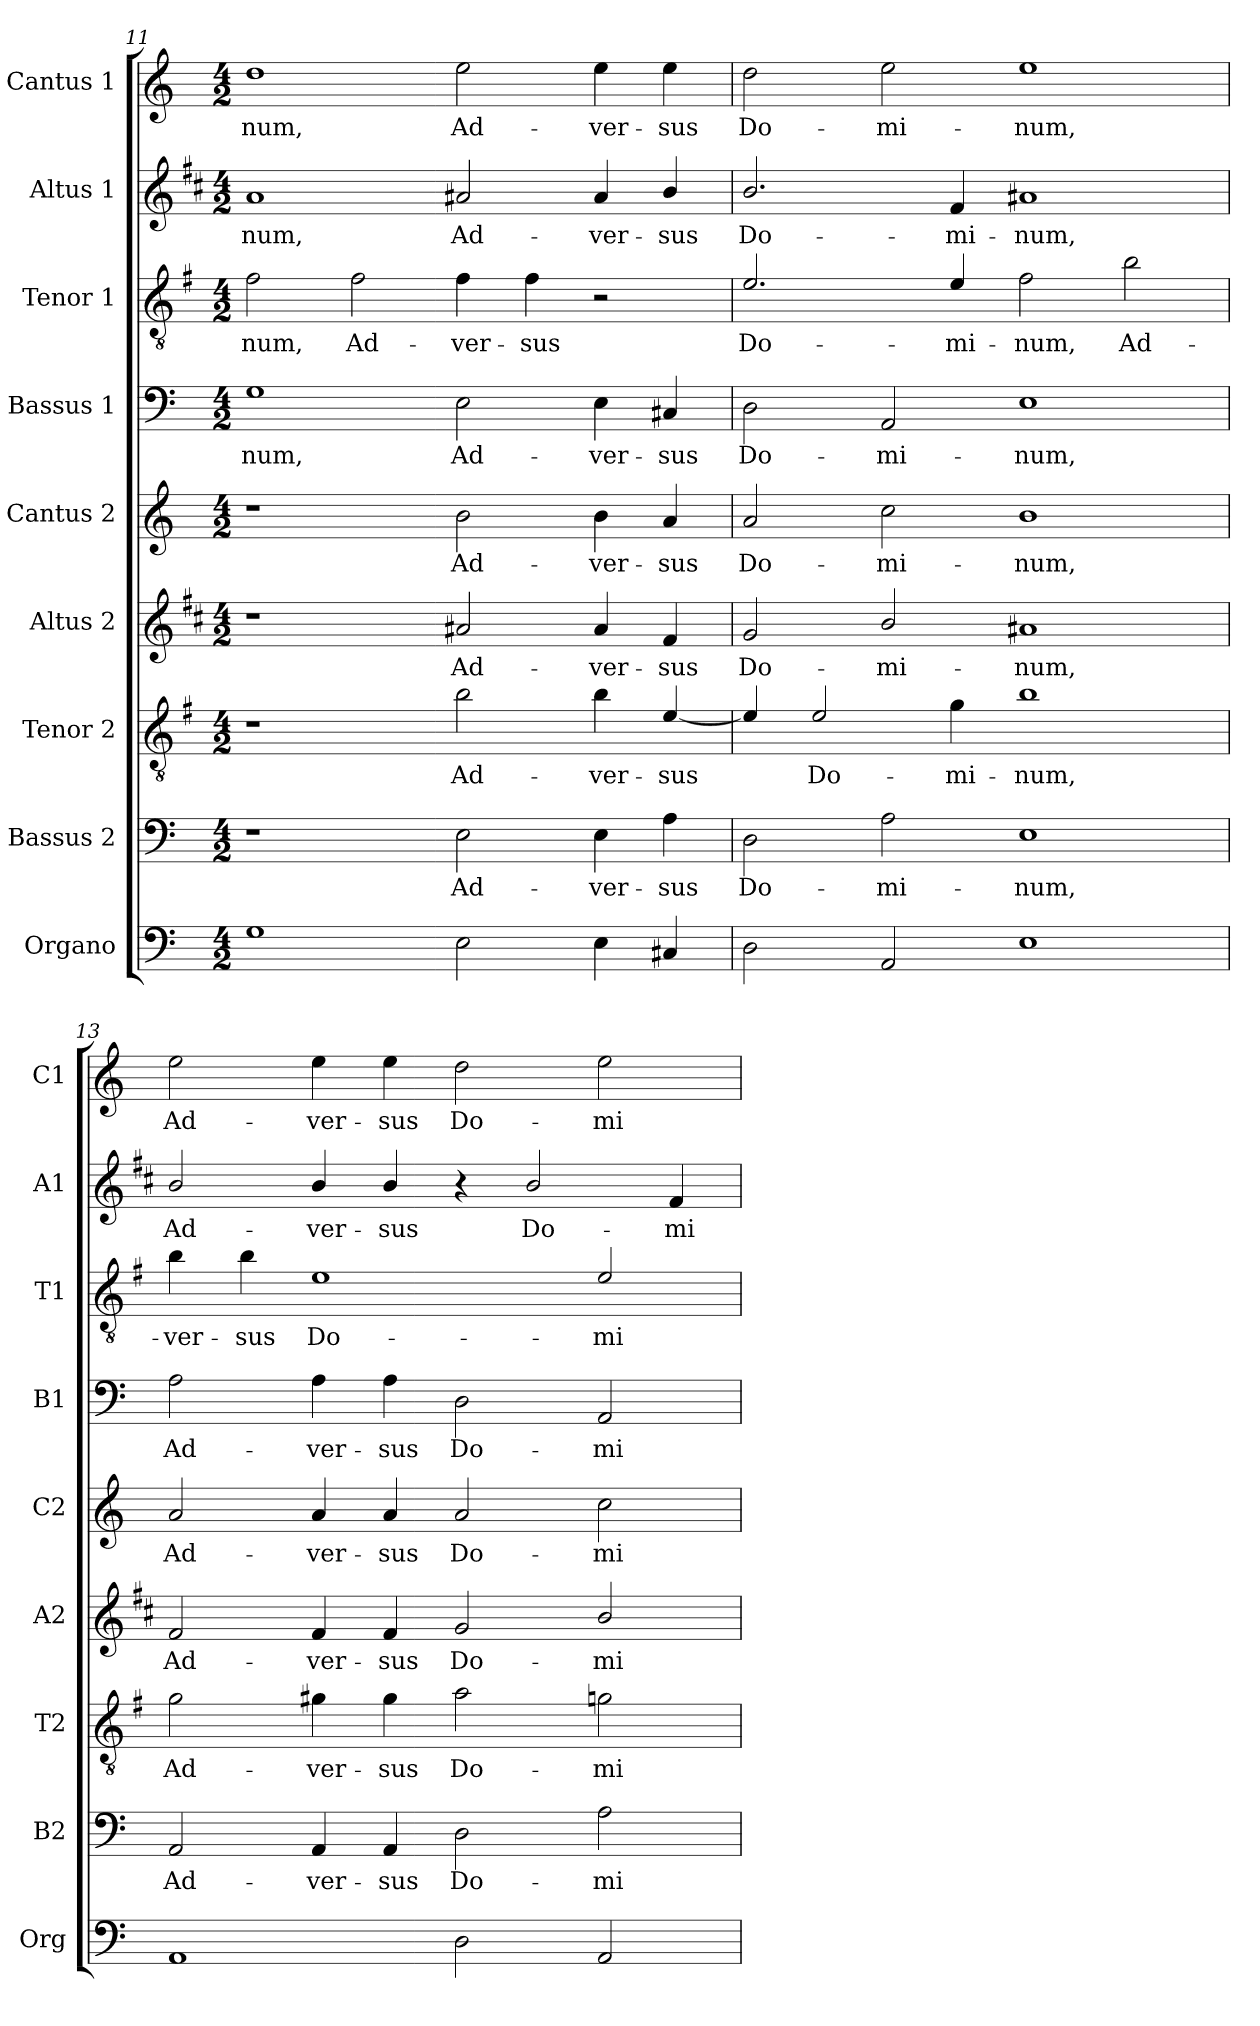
**kern	**kern	**text	**kern	**text	**kern	**text	**kern	**text	**kern	**text	**kern	**text	**kern	**text	**kern	**text
*part9	*part8	*part8	*part7	*part7	*part6	*part6	*part5	*part5	*part4	*part4	*part3	*part3	*part2	*part2	*part1	*part1
*staff9	*staff8	*staff8	*staff7	*staff7	*staff6	*staff6	*staff5	*staff5	*staff4	*staff4	*staff3	*staff3	*staff2	*staff2	*staff1	*staff1
*I"Organo	*I"Bassus 2	*	*I"Tenor 2	*	*I"Altus 2	*	*I"Cantus 2	*	*I"Bassus 1	*	*I"Tenor 1	*	*I"Altus 1	*	*I"Cantus 1	*
*I'Org	*I'B2	*	*I'T2	*	*I'A2	*	*I'C2	*	*I'B1	*	*I'T1	*	*I'A1	*	*I'C1	*
!!LO:PB:g=z
*clefF4	*clefF4	*	*clefGv2	*	*clefG2	*	*clefG2	*	*clefF4	*	*clefGv2	*	*clefG2	*	*clefG2	*
*	*	*	*ITrd4c7	*	*ITrd1c2	*	*	*	*	*	*ITrd4c7	*	*ITrd1c2	*	*	*
*k[]	*k[]	*	*k[]	*	*k[]	*	*k[]	*	*k[]	*	*k[]	*	*k[]	*	*k[]	*
*C:	*C:	*	*C:	*	*C:	*	*C:	*	*C:	*	*C:	*	*C:	*	*C:	*
*M4/2	*M4/2	*	*M4/2	*	*M4/2	*	*M4/2	*	*M4/2	*	*M4/2	*	*M4/2	*	*M4/2	*
=11	=11	=11	=11	=11	=11	=11	=11	=11	=11	=11	=11	=11	=11	=11	=11	=11
!	!	!	!	!	!	!	!	!	!	!LO:LY:b	!	!LO:LY:b	!	!LO:LY:b	!	!LO:LY:b
1G	1r	.	1r	.	1r	.	1r	.	1G	-num,	2B\	-num,	1g	-num,	1dd	-num,
!	!	!	!	!	!	!	!	!	!	!	!	!LO:LY:b	!	!	!	!
.	.	.	.	.	.	.	.	.	.	.	2B\	Ad-	.	.	.	.
!	!	!LO:LY:b	!	!LO:LY:b	!	!LO:LY:b	!	!LO:LY:b	!	!LO:LY:b	!	!LO:LY:b	!	!LO:LY:b	!	!LO:LY:b
2E\	2E\	Ad-	2e\	Ad-	2g#X/	Ad-	2b\	Ad-	2E\	Ad-	4B\	-ver-	2g#X/	Ad-	2ee\	Ad-
!	!	!	!	!	!	!	!	!	!	!	!	!LO:LY:b	!	!	!	!
.	.	.	.	.	.	.	.	.	.	.	4B\	-sus	.	.	.	.
!	!	!LO:LY:b	!	!LO:LY:b	!	!LO:LY:b	!	!LO:LY:b	!	!LO:LY:b	!	!	!	!LO:LY:b	!	!LO:LY:b
4E\	4E\	-ver-	4e\	-ver-	4g#/	-ver-	4b\	-ver-	4E\	-ver-	2r	.	4g#/	-ver-	4ee\	-ver-
!	!	!LO:LY:b	!	!LO:LY:b	!	!LO:LY:b	!	!LO:LY:b	!	!LO:LY:b	!	!	!	!LO:LY:b	!	!LO:LY:b
4C#X/	4A\	-sus	[4A/	-sus	4e/	-sus	4a/	-sus	4C#X/	-sus	.	.	4a/	-sus	4ee\	-sus
=12	=12	=12	=12	=12	=12	=12	=12	=12	=12	=12	=12	=12	=12	=12	=12	=12
!	!	!LO:LY:b	!	!	!	!LO:LY:b	!	!LO:LY:b	!	!LO:LY:b	!	!LO:LY:b	!	!LO:LY:b	!	!LO:LY:b
2D\	2D\	Do-	4A/]	.	2f/	Do-	2a/	Do-	2D\	Do-	2.A/	Do-	2.a/	Do-	2dd\	Do-
!	!	!	!	!LO:LY:b	!	!	!	!	!	!	!	!	!	!	!	!
.	.	.	2A/	Do-	.	.	.	.	.	.	.	.	.	.	.	.
!	!	!LO:LY:b	!	!	!	!LO:LY:b	!	!LO:LY:b	!	!LO:LY:b	!	!	!	!	!	!LO:LY:b
2AA/	2A\	-mi-	.	.	2a/	-mi-	2cc\	-mi-	2AA/	-mi-	.	.	.	.	2ee\	-mi-
!	!	!	!	!LO:LY:b	!	!	!	!	!	!	!	!LO:LY:b	!	!LO:LY:b	!	!
.	.	.	4c\	-mi-	.	.	.	.	.	.	4A/	-mi-	4e/	-mi-	.	.
!	!	!LO:LY:b	!	!LO:LY:b	!	!LO:LY:b	!	!LO:LY:b	!	!LO:LY:b	!	!LO:LY:b	!	!LO:LY:b	!	!LO:LY:b
1E	1E	-num,	1e	-num,	1g#X	-num,	1b	-num,	1E	-num,	2B\	-num,	1g#X	-num,	1ee	-num,
!	!	!	!	!	!	!	!	!	!	!	!	!LO:LY:b	!	!	!	!
.	.	.	.	.	.	.	.	.	.	.	2e\	Ad-	.	.	.	.
=13	=13	=13	=13	=13	=13	=13	=13	=13	=13	=13	=13	=13	=13	=13	=13	=13
!	!	!LO:LY:b	!	!LO:LY:b	!	!LO:LY:b	!	!LO:LY:b	!	!LO:LY:b	!	!LO:LY:b	!	!LO:LY:b	!	!LO:LY:b
1AA	2AA/	Ad-	2c\	Ad-	2e/	Ad-	2a/	Ad-	2A\	Ad-	4e\	-ver-	2a/	Ad-	2ee\	Ad-
!	!	!	!	!	!	!	!	!	!	!	!	!LO:LY:b	!	!	!	!
.	.	.	.	.	.	.	.	.	.	.	4e\	-sus	.	.	.	.
!	!	!LO:LY:b	!	!LO:LY:b	!	!LO:LY:b	!	!LO:LY:b	!	!LO:LY:b	!	!LO:LY:b	!	!LO:LY:b	!	!LO:LY:b
.	4AA/	-ver-	4c#X\	-ver-	4e/	-ver-	4a/	-ver-	4A\	-ver-	1A	Do-	4a/	-ver-	4ee\	-ver-
!	!	!LO:LY:b	!	!LO:LY:b	!	!LO:LY:b	!	!LO:LY:b	!	!LO:LY:b	!	!	!	!LO:LY:b	!	!LO:LY:b
.	4AA/	-sus	4c#\	-sus	4e/	-sus	4a/	-sus	4A\	-sus	.	.	4a/	-sus	4ee\	-sus
!	!	!LO:LY:b	!	!LO:LY:b	!	!LO:LY:b	!	!LO:LY:b	!	!LO:LY:b	!	!	!	!	!	!LO:LY:b
2D\	2D\	Do-	2d\	Do-	2f/	Do-	2a/	Do-	2D\	Do-	.	.	4r	.	2dd\	Do-
!	!	!	!	!	!	!	!	!	!	!	!	!	!	!LO:LY:b	!	!
.	.	.	.	.	.	.	.	.	.	.	.	.	2a/	Do-	.	.
!	!	!LO:LY:b	!	!LO:LY:b	!	!LO:LY:b	!	!LO:LY:b	!	!LO:LY:b	!	!LO:LY:b	!	!	!	!LO:LY:b
2AA/	2A\	-mi-	2cn\	-mi-	2a/	-mi-	2cc\	-mi-	2AA/	-mi-	2A/	-mi-	.	.	2ee\	-mi-
!	!	!	!	!	!	!	!	!	!	!	!	!	!	!LO:LY:b	!	!
.	.	.	.	.	.	.	.	.	.	.	.	.	4e/	-mi-	.	.
=	=	=	=	=	=	=	=	=	=	=	=	=	=	=	=	=
*-	*-	*-	*-	*-	*-	*-	*-	*-	*-	*-	*-	*-	*-	*-	*-	*-
